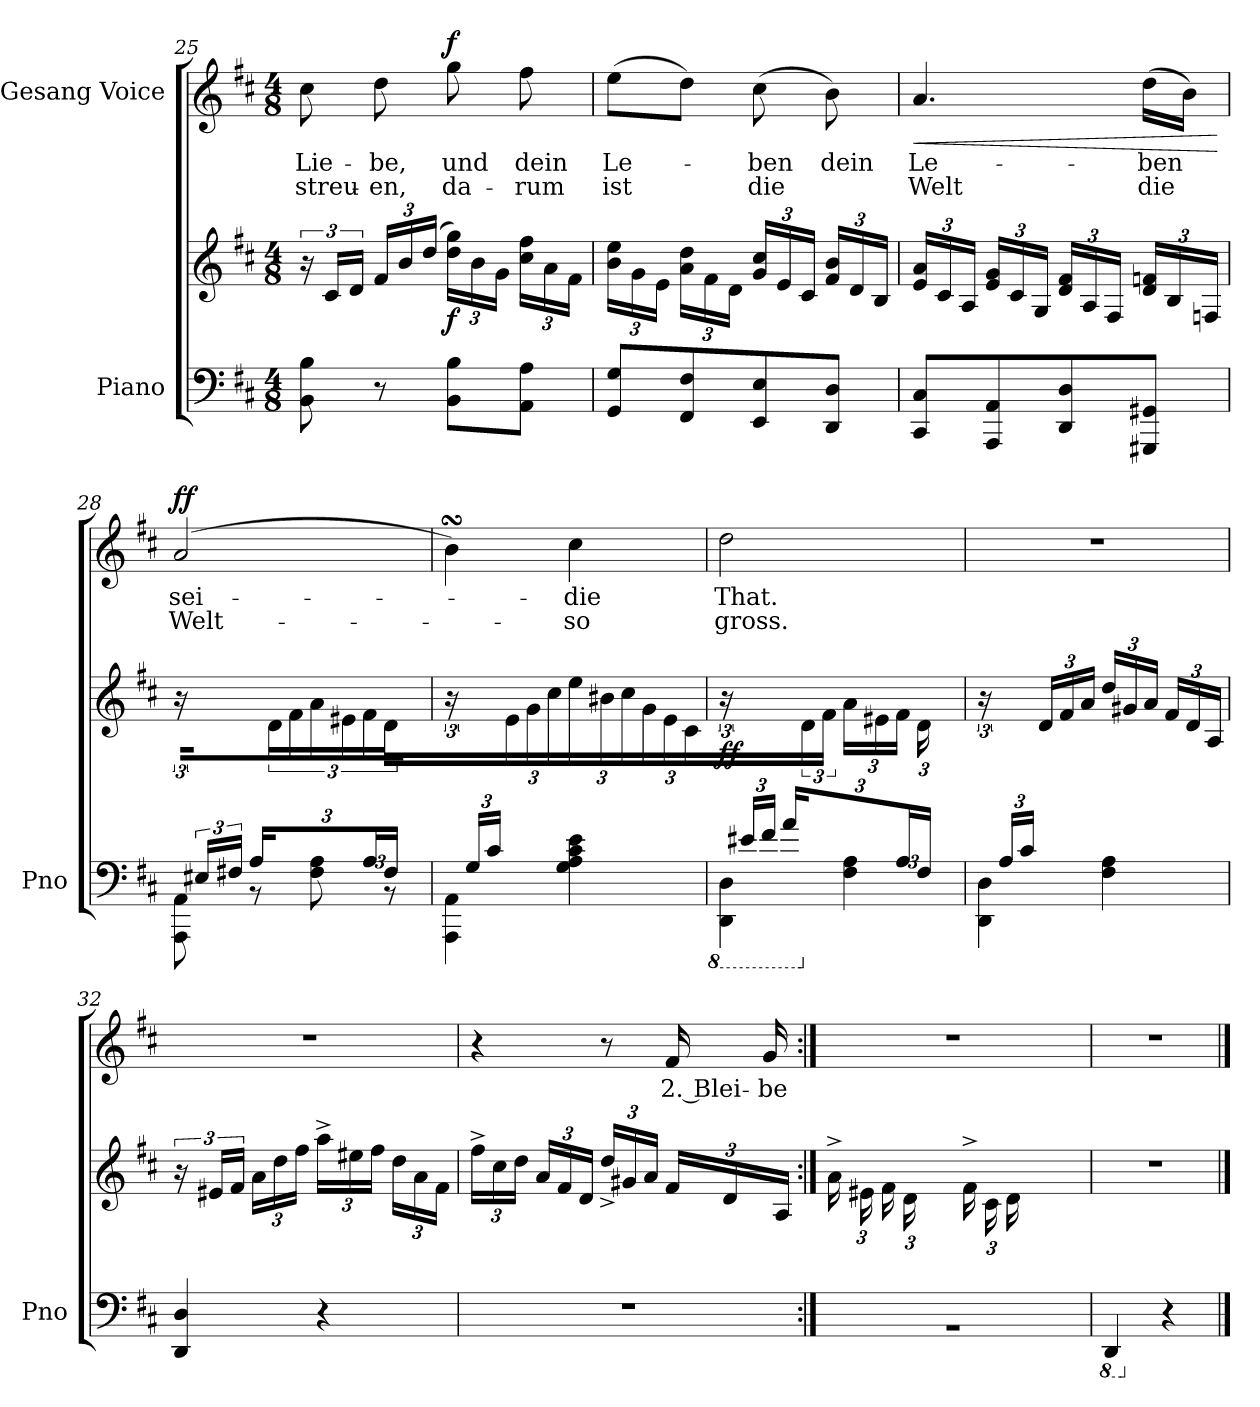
**kern	**kern	**dynam	**kern	**text	**text	**dynam
*part2	*part2	*part2	*part1	*part1	*part1	*part1
*staff3	*staff2	*staff2/3	*staff1	*staff1	*staff1	*staff1
*I"Piano	*	*	*I"Gesang Voice	*	*	*
*I'Pno	*	*	*	*	*	*
*clefF4	*clefG2	*	*clefG2	*	*	*
*k[f#c#]	*k[f#c#]	*	*k[f#c#]	*	*	*
*M4/8	*M4/8	*	*M4/8	*	*	*
=25	=25	=25	=25	=25	=25	=25
!	!	!	!	!LO:LY:b	!LO:LY:b	!
8BB\ 8B\	24r	.	8cc#\	Lie-	-streu-	.
.	24c#/LL	.	.	.	.	.
.	24d/JJ	.	.	.	.	.
*	*Xbrackettup	*	*	*	*	*
!	!	!	!	!LO:LY:b	!LO:LY:b	!
8r	24f#/LL	.	8dd\	-be,	-en,	.
.	24b/	.	.	.	.	.
.	(24dd/JJ	.	.	.	.	.
!	!	!LO:DY:b	!	!LO:LY:b	!LO:LY:b	!LO:DY:a
8BB\ 8B\L	24dd\ 24gg\LL)	f	8gg\	und	da-	f
.	24b\	.	.	.	.	.
.	24g\JJ	.	.	.	.	.
!	!	!	!	!LO:LY:b	!LO:LY:b	!
8AA\ 8A\J	24cc#\ 24ff#\LL	.	8ff#\	dein	-rum	.
.	24a\	.	.	.	.	.
.	24f#\JJ	.	.	.	.	.
=26	=26	=26	=26	=26	=26	=26
!	!	!	!	!LO:LY:b	!LO:LY:b	!
8GG/ 8G/L	24b\ 24ee\LL	.	(8ee\L	Le-	ist	.
.	24g\	.	.	.	.	.
.	24e\JJ	.	.	.	.	.
8FF#/ 8F#/	24a\ 24dd\LL	.	8dd\J)	.	.	.
.	24f#\	.	.	.	.	.
.	24d\JJ	.	.	.	.	.
!	!	!	!	!LO:LY:b	!LO:LY:b	!
8EE/ 8E/	24g/ 24cc#/LL	.	(8cc#\	-ben	die	.
.	24e/	.	.	.	.	.
.	24c#/JJ	.	.	.	.	.
!	!	!	!	!LO:LY:b	!	!
8DD/ 8D/J	24f#/ 24b/LL	.	8b\)	dein	.	.
.	24d/	.	.	.	.	.
.	24B/JJ	.	.	.	.	.
!!LO:LB:g=z
=27	=27	=27	=27	=27	=27	=27
!	!	!	!	!LO:LY:b	!LO:LY:b	!LO:HP:b
8CC#/ 8C#/L	24e/ 24a/LL	.	4.a/	Le-	Welt	<
.	24c#/	.	.	.	.	.
.	24A/JJ	.	.	.	.	.
8AAA/ 8AA/	24e/ 24g/LL	.	.	.	.	.
.	24c#/	.	.	.	.	.
.	24G/JJ	.	.	.	.	.
8DD/ 8D/	24d/ 24f#/LL	.	.	.	.	.
.	24A/	.	.	.	.	.
.	24F#/JJ	.	.	.	.	.
!	!	!	!	!LO:LY:b	!LO:LY:b	!
8GGG#X/ 8GG#X/J	24d/ 24fn/LL	.	(16dd\LL	-ben	die	.
.	24B/	.	.	.	.	.
.	.	.	16b\JJ)	.	.	.
.	24Fn/JJ	.	.	.	.	.
.	.	.	.	.	.	[
=28	=28	=28	=28	=28	=28	=28
*^	*	*	*	*	*	*
*	*	*brackettup	*	*	*	*	*
!	!	!	!	!	!LO:LY:b	!LO:LY:b	!LO:DY:a
24ryy	8AAA\ 8AA\	24r	.	(>2a/	sei-	Welt-	ff
24E#X/LL	.	8ryy	.	.	.	.	.
24F#X/JJ	.	.	.	.	.	.	.
*Xbrackettup	*	*	*	*	*	*	*
24A/LL	8r	.	.	.	.	.	.
4ryy	.	24d\	.	.	.	.	.
.	.	24f#\JJ	.	.	.	.	.
*	*	*Xbrackettup	*	*	*	*	*
.	8F#\ 8A\	24a\LL	.	.	.	.	.
.	.	24e#X\	.	.	.	.	.
.	.	24f#\JJ	.	.	.	.	.
.	8r	24d\LL	.	.	.	.	.
24A/	.	12ryy	.	.	.	.	.
24F#/JJ	.	.	.	.	.	.	.
=29	=29	=29	=29	=29	=29	=29	=29
*	*	*brackettup	*	*	*	*	*
24ryy	4AAA\ 4AA\	24r	.	4bsSSS\)	.	.	.
24G/LL	.	12ryy	.	.	.	.	.
24c#/JJ	.	.	.	.	.	.	.
*	*	*Xbrackettup	*	*	*	*	*
4.ryy	.	24e\LL	.	.	.	.	.
.	.	24g\	.	.	.	.	.
.	.	24cc#\JJ	.	.	.	.	.
!	!	!	!	!	!LO:LY:b	!LO:LY:b	!
.	4G\ 4A\ 4c#\ 4e\	24ee\LL	.	4cc#\	-die	-so	.
.	.	24b#X\	.	.	.	.	.
.	.	24cc#\JJ	.	.	.	.	.
.	.	24g/LL	.	.	.	.	.
.	.	24e/	.	.	.	.	.
.	.	24c#/JJ	.	.	.	.	.
!!LO:LB:g=z
=30	=30	=30	=30	=30	=30	=30	=30
*8ba	*	*	*	*	*	*	*
*	*	*brackettup	*	*	*	*	*
!	!	!	!LO:DY:b	!	!LO:LY:b	!LO:LY:b	!
24ryy	4DDD\ 4DD\	24r	ff	2dd\	That.	gross.	.
24E#X/LL	.	8ryy	.	.	.	.	.
24F#/JJ	.	.	.	.	.	.	.
24A/LL	.	.	.	.	.	.	.
*X8ba	*	*	*	*	*	*	*
4ryy	.	24d\	.	.	.	.	.
.	.	24f#\JJ	.	.	.	.	.
*	*	*Xbrackettup	*	*	*	*	*
.	4F#\ 4A\	24a\LL	.	.	.	.	.
.	.	24e#X\	.	.	.	.	.
.	.	24f#\JJ	.	.	.	.	.
.	.	24d\LL	.	.	.	.	.
24A/	.	12ryy	.	.	.	.	.
24F#/JJ	.	.	.	.	.	.	.
=31	=31	=31	=31	=31	=31	=31	=31
*	*	*brackettup	*	*	*	*	*
24ryy	4DD\ 4D\	24r	.	2r	.	.	.
24A/LL	.	12ryy	.	.	.	.	.
24c#/JJ	.	.	.	.	.	.	.
*	*	*Xbrackettup	*	*	*	*	*
4.ryy	.	24d/LL	.	.	.	.	.
.	.	24f#/	.	.	.	.	.
.	.	24a/JJ	.	.	.	.	.
.	4F#\ 4A\	24dd/LL	.	.	.	.	.
.	.	24g#X/	.	.	.	.	.
.	.	24a/JJ	.	.	.	.	.
.	.	24f#/LL	.	.	.	.	.
.	.	24d/	.	.	.	.	.
.	.	24A/JJ	.	.	.	.	.
*v	*v	*	*	*	*	*	*
=32	=32	=32	=32	=32	=32	=32
*	*brackettup	*	*	*	*	*
4DD/ 4D/	24r	.	2r	.	.	.
.	24e#X/LL	.	.	.	.	.
.	24f#/JJ	.	.	.	.	.
*	*Xbrackettup	*	*	*	*	*
.	24a\LL	.	.	.	.	.
.	24dd\	.	.	.	.	.
.	24ff#\JJ	.	.	.	.	.
4r	24aa^\LL	.	.	.	.	.
.	24ee#X\	.	.	.	.	.
.	24ff#\JJ	.	.	.	.	.
.	24dd\LL	.	.	.	.	.
.	24a\	.	.	.	.	.
.	24f#\JJ	.	.	.	.	.
!!LO:LB:g=z
=33	=33	=33	=33	=33	=33	=33
2r	24ff#^\LL	.	4r	.	.	.
.	24cc#\	.	.	.	.	.
.	24dd\JJ	.	.	.	.	.
.	24a/LL	.	.	.	.	.
.	24f#/	.	.	.	.	.
.	24d/JJ	.	.	.	.	.
.	24dd^/LL	.	8r	.	.	.
.	24g#X/	.	.	.	.	.
.	24a/JJ	.	.	.	.	.
!	!	!	!	!LO:LY:b	!	!
.	24f#/LL	.	16f#/	2. Blei-	.	.
.	24d/	.	.	.	.	.
!	!	!	!	!LO:LY:b	!	!
.	.	.	16g/	-be	.	.
.	24A/JJ	.	.	.	.	.
=34:|!	=34:|!	=34:|!	=34:|!	=34:|!	=34:|!	=34:|!
*^	*	*	*	*	*	*
6ryy	2rBB	24a^\LL	.	2r	.	.	.
.	.	24e#X\	.	.	.	.	.
.	.	24f#\	.	.	.	.	.
.	.	24d\	.	.	.	.	.
24A/	.	12ryy	.	.	.	.	.
24F#/JJ	.	.	.	.	.	.	.
8ryy	.	24f#^\LL	.	.	.	.	.
.	.	24c#\	.	.	.	.	.
.	.	24d\	.	.	.	.	.
24A/	.	8ryy	.	.	.	.	.
24F#/	.	.	.	.	.	.	.
24D/JJ	.	.	.	.	.	.	.
*v	*v	*	*	*	*	*	*
=35	=35	=35	=35	=35	=35	=35
*8ba	*	*	*	*	*	*
4DDD/	2r	.	2r	.	.	.
*X8ba	*	*	*	*	*	*
4r	.	.	.	.	.	.
==	==	==	==	==	==	==
*-	*-	*-	*-	*-	*-	*-
